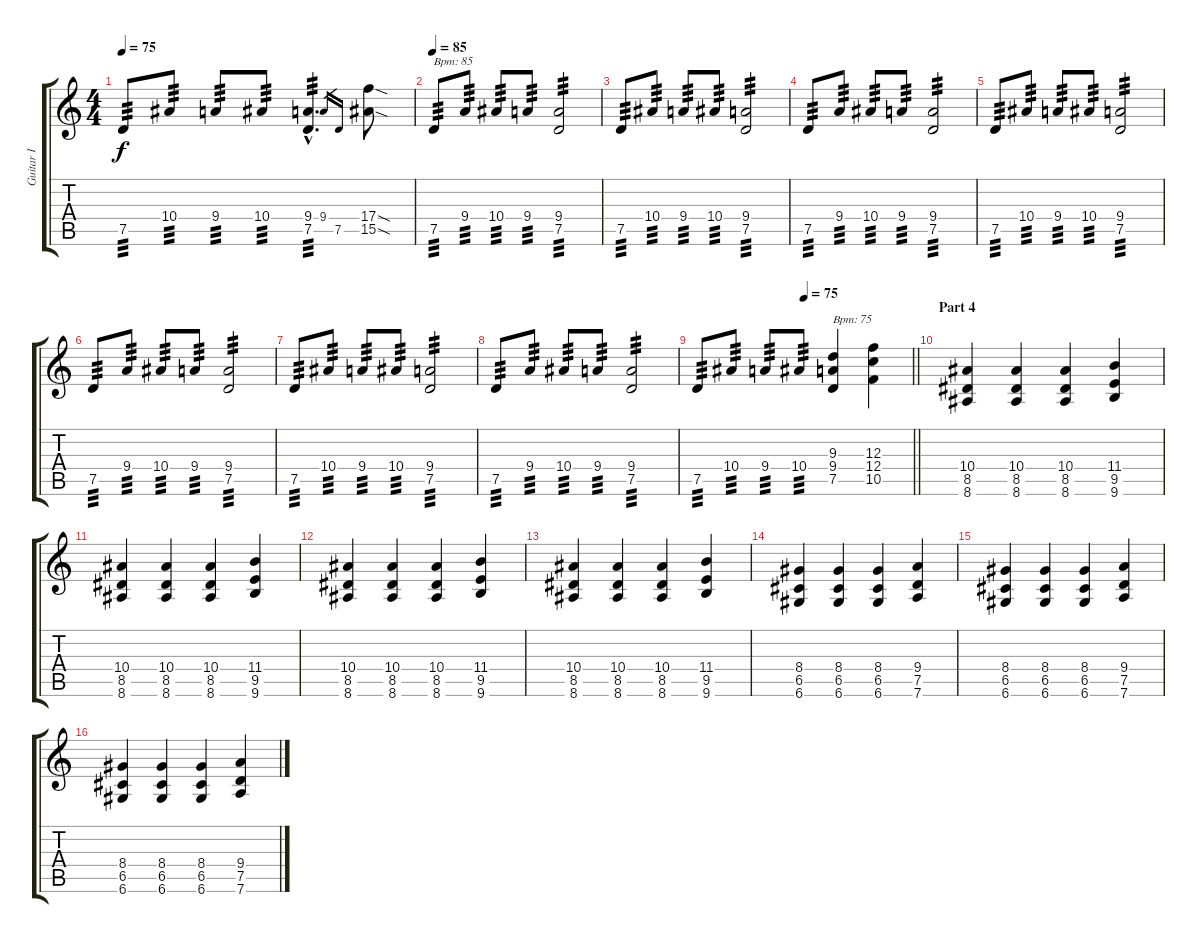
\track ("Guitar I" "Guitar I") {instrument distortionguitar}
\staff {score tabs}
\tuning (D4 A3 F3 C3 G2 D2) {hide}
\ts (4 4)
\tempo 75
\clef g2
\ks c
7.5.8{tp 3 dy f} 10.4.8{tp 3} 9.4.8{tp 3} 10.4.8{tp 3} (9.4{hac} 7.5{hac}).4{d tp 3} 9.4.16{gr} 7.5.16{gr} (17.4{sod} 15.5{sod}).8 |
\tempo 85
7.5.8{txt "Bpm: 85" tp 3} 9.4.8{tp 3} 10.4.8{tp 3} 9.4.8{tp 3} (9.4 7.5).2{tp 3} |
7.5.8{tp 3} 10.4.8{tp 3} 9.4.8{tp 3} 10.4.8{tp 3} (9.4 7.5).2{tp 3} |
7.5.8{tp 3} 9.4.8{tp 3} 10.4.8{tp 3} 9.4.8{tp 3} (9.4 7.5).2{tp 3} |
7.5.8{tp 3} 10.4.8{tp 3} 9.4.8{tp 3} 10.4.8{tp 3} (9.4 7.5).2{tp 3} |
7.5.8{tp 3} 9.4.8{tp 3} 10.4.8{tp 3} 9.4.8{tp 3} (9.4 7.5).2{tp 3} |
7.5.8{tp 3} 10.4.8{tp 3} 9.4.8{tp 3} 10.4.8{tp 3} (9.4 7.5).2{tp 3} |
7.5.8{tp 3} 9.4.8{tp 3} 10.4.8{tp 3} 9.4.8{tp 3} (9.4 7.5).2{tp 3} |
\tempo (75 0.5)
\barLineRight lightlight
7.5.8{tp 3} 10.4.8{tp 3} 9.4.8{tp 3} 10.4.8{tp 3} (9.3 9.4 7.5).4{txt "Bpm: 75"} (12.3 12.4 10.5).4 |
\section ("" "Part 4")
(10.4 8.5 8.6).4 (10.4 8.5 8.6).4 (10.4 8.5 8.6).4 (11.4 9.5 9.6).4 |
(10.4 8.5 8.6).4 (10.4 8.5 8.6).4 (10.4 8.5 8.6).4 (11.4 9.5 9.6).4 |
(10.4 8.5 8.6).4 (10.4 8.5 8.6).4 (10.4 8.5 8.6).4 (11.4 9.5 9.6).4 |
(10.4 8.5 8.6).4 (10.4 8.5 8.6).4 (10.4 8.5 8.6).4 (11.4 9.5 9.6).4 |
(8.4 6.5 6.6).4 (8.4 6.5 6.6).4 (8.4 6.5 6.6).4 (9.4 7.5 7.6).4 |
(8.4 6.5 6.6).4 (8.4 6.5 6.6).4 (8.4 6.5 6.6).4 (9.4 7.5 7.6).4 |
(8.4 6.5 6.6).4 (8.4 6.5 6.6).4 (8.4 6.5 6.6).4 (9.4 7.5 7.6).4
